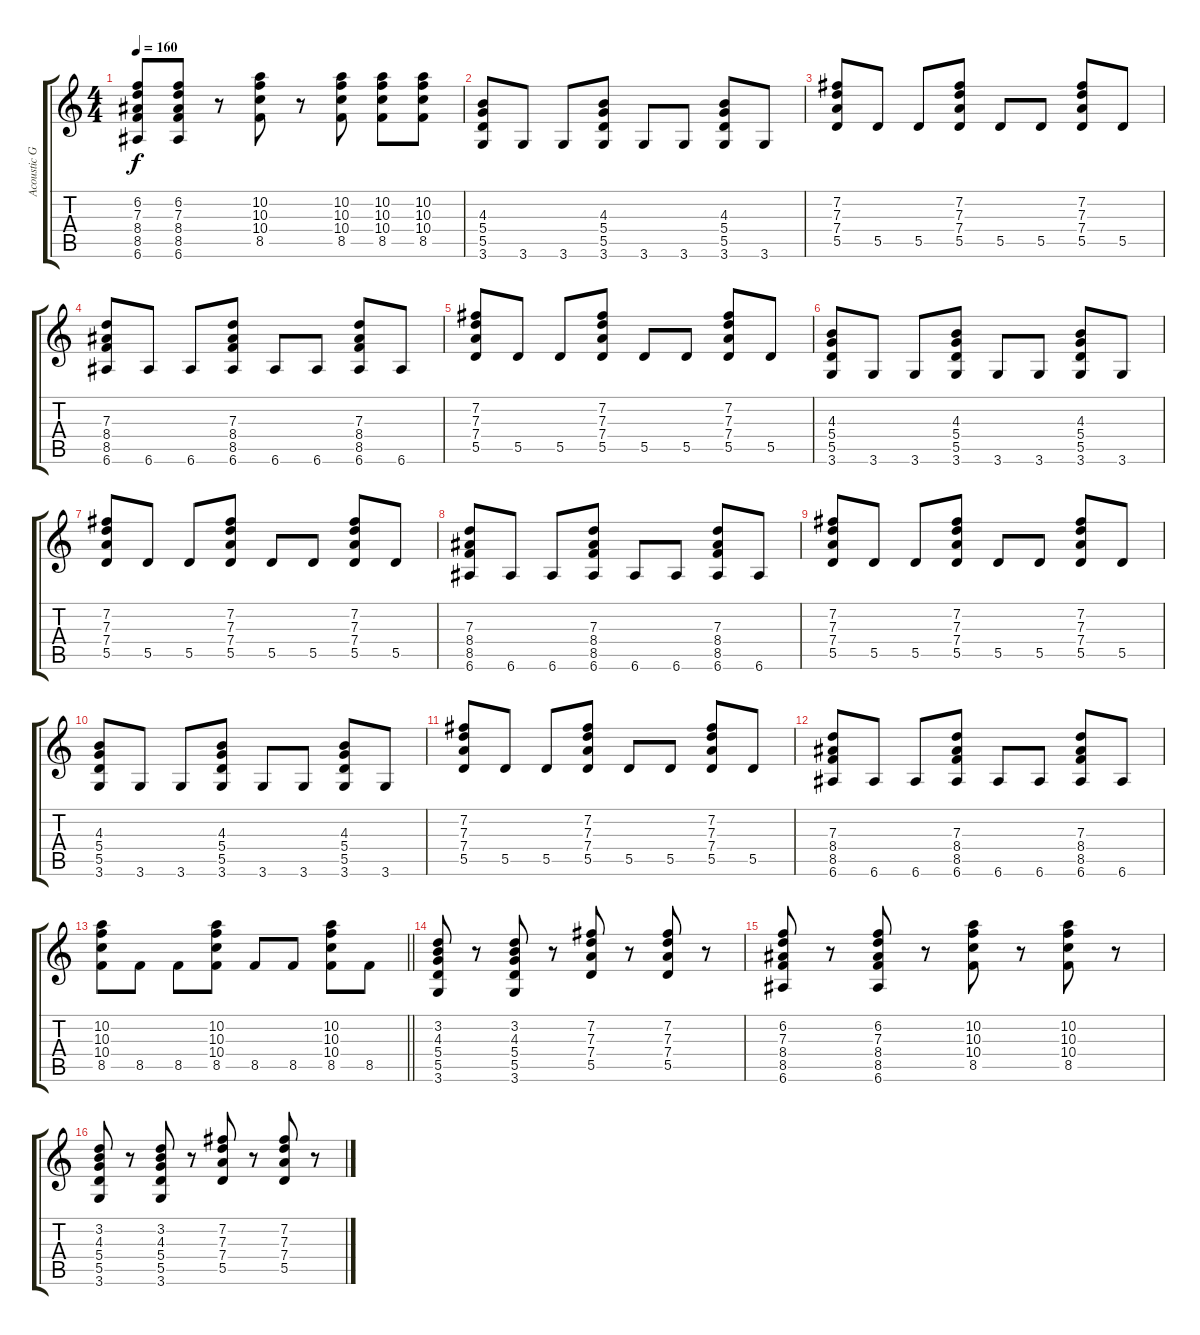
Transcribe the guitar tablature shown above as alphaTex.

\track ("Acoustic Guitar" "Acoustic G") {instrument acousticguitarnylon}
\staff {score tabs}
\tuning (E4 B3 G3 D3 A2 E2) {hide}
\ts (4 4)
\tempo 160
\clef g2
\ks c
(6.2 7.3 8.4 8.5 6.6).8{dy f} (6.2 7.3 8.4 8.5 6.6).8 r.8 (10.2 10.3 10.4 8.5).8 r.8 (10.2 10.3 10.4 8.5).8 (10.2 10.3 10.4 8.5).8 (10.2 10.3 10.4 8.5).8 |
(4.3 5.4 5.5 3.6).8 3.6.8 3.6.8 (4.3 5.4 5.5 3.6).8 3.6.8 3.6.8 (4.3 5.4 5.5 3.6).8 3.6.8 |
(7.2 7.3 7.4 5.5).8 5.5.8 5.5.8 (7.2 7.3 7.4 5.5).8 5.5.8 5.5.8 (7.2 7.3 7.4 5.5).8 5.5.8 |
(7.3 8.4 8.5 6.6).8 6.6.8 6.6.8 (7.3 8.4 8.5 6.6).8 6.6.8 6.6.8 (7.3 8.4 8.5 6.6).8 6.6.8 |
(7.2 7.3 7.4 5.5).8 5.5.8 5.5.8 (7.2 7.3 7.4 5.5).8 5.5.8 5.5.8 (7.2 7.3 7.4 5.5).8 5.5.8 |
(4.3 5.4 5.5 3.6).8 3.6.8 3.6.8 (4.3 5.4 5.5 3.6).8 3.6.8 3.6.8 (4.3 5.4 5.5 3.6).8 3.6.8 |
(7.2 7.3 7.4 5.5).8 5.5.8 5.5.8 (7.2 7.3 7.4 5.5).8 5.5.8 5.5.8 (7.2 7.3 7.4 5.5).8 5.5.8 |
(7.3 8.4 8.5 6.6).8 6.6.8 6.6.8 (7.3 8.4 8.5 6.6).8 6.6.8 6.6.8 (7.3 8.4 8.5 6.6).8 6.6.8 |
(7.2 7.3 7.4 5.5).8 5.5.8 5.5.8 (7.2 7.3 7.4 5.5).8 5.5.8 5.5.8 (7.2 7.3 7.4 5.5).8 5.5.8 |
(4.3 5.4 5.5 3.6).8 3.6.8 3.6.8 (4.3 5.4 5.5 3.6).8 3.6.8 3.6.8 (4.3 5.4 5.5 3.6).8 3.6.8 |
(7.2 7.3 7.4 5.5).8 5.5.8 5.5.8 (7.2 7.3 7.4 5.5).8 5.5.8 5.5.8 (7.2 7.3 7.4 5.5).8 5.5.8 |
(7.3 8.4 8.5 6.6).8 6.6.8 6.6.8 (7.3 8.4 8.5 6.6).8 6.6.8 6.6.8 (7.3 8.4 8.5 6.6).8 6.6.8 |
\barLineRight lightlight
(10.2 10.3 10.4 8.5).8 8.5.8 8.5.8 (10.2 10.3 10.4 8.5).8 8.5.8 8.5.8 (10.2 10.3 10.4 8.5).8 8.5.8 |
(3.2 4.3 5.4 5.5 3.6).8 r.8 (3.2 4.3 5.4 5.5 3.6).8 r.8 (7.2 7.3 7.4 5.5).8 r.8 (7.2 7.3 7.4 5.5).8 r.8 |
(6.2 7.3 8.4 8.5 6.6).8 r.8 (6.2 7.3 8.4 8.5 6.6).8 r.8 (10.2 10.3 10.4 8.5).8 r.8 (10.2 10.3 10.4 8.5).8 r.8 |
(3.2 4.3 5.4 5.5 3.6).8 r.8 (3.2 4.3 5.4 5.5 3.6).8 r.8 (7.2 7.3 7.4 5.5).8 r.8 (7.2 7.3 7.4 5.5).8 r.8
